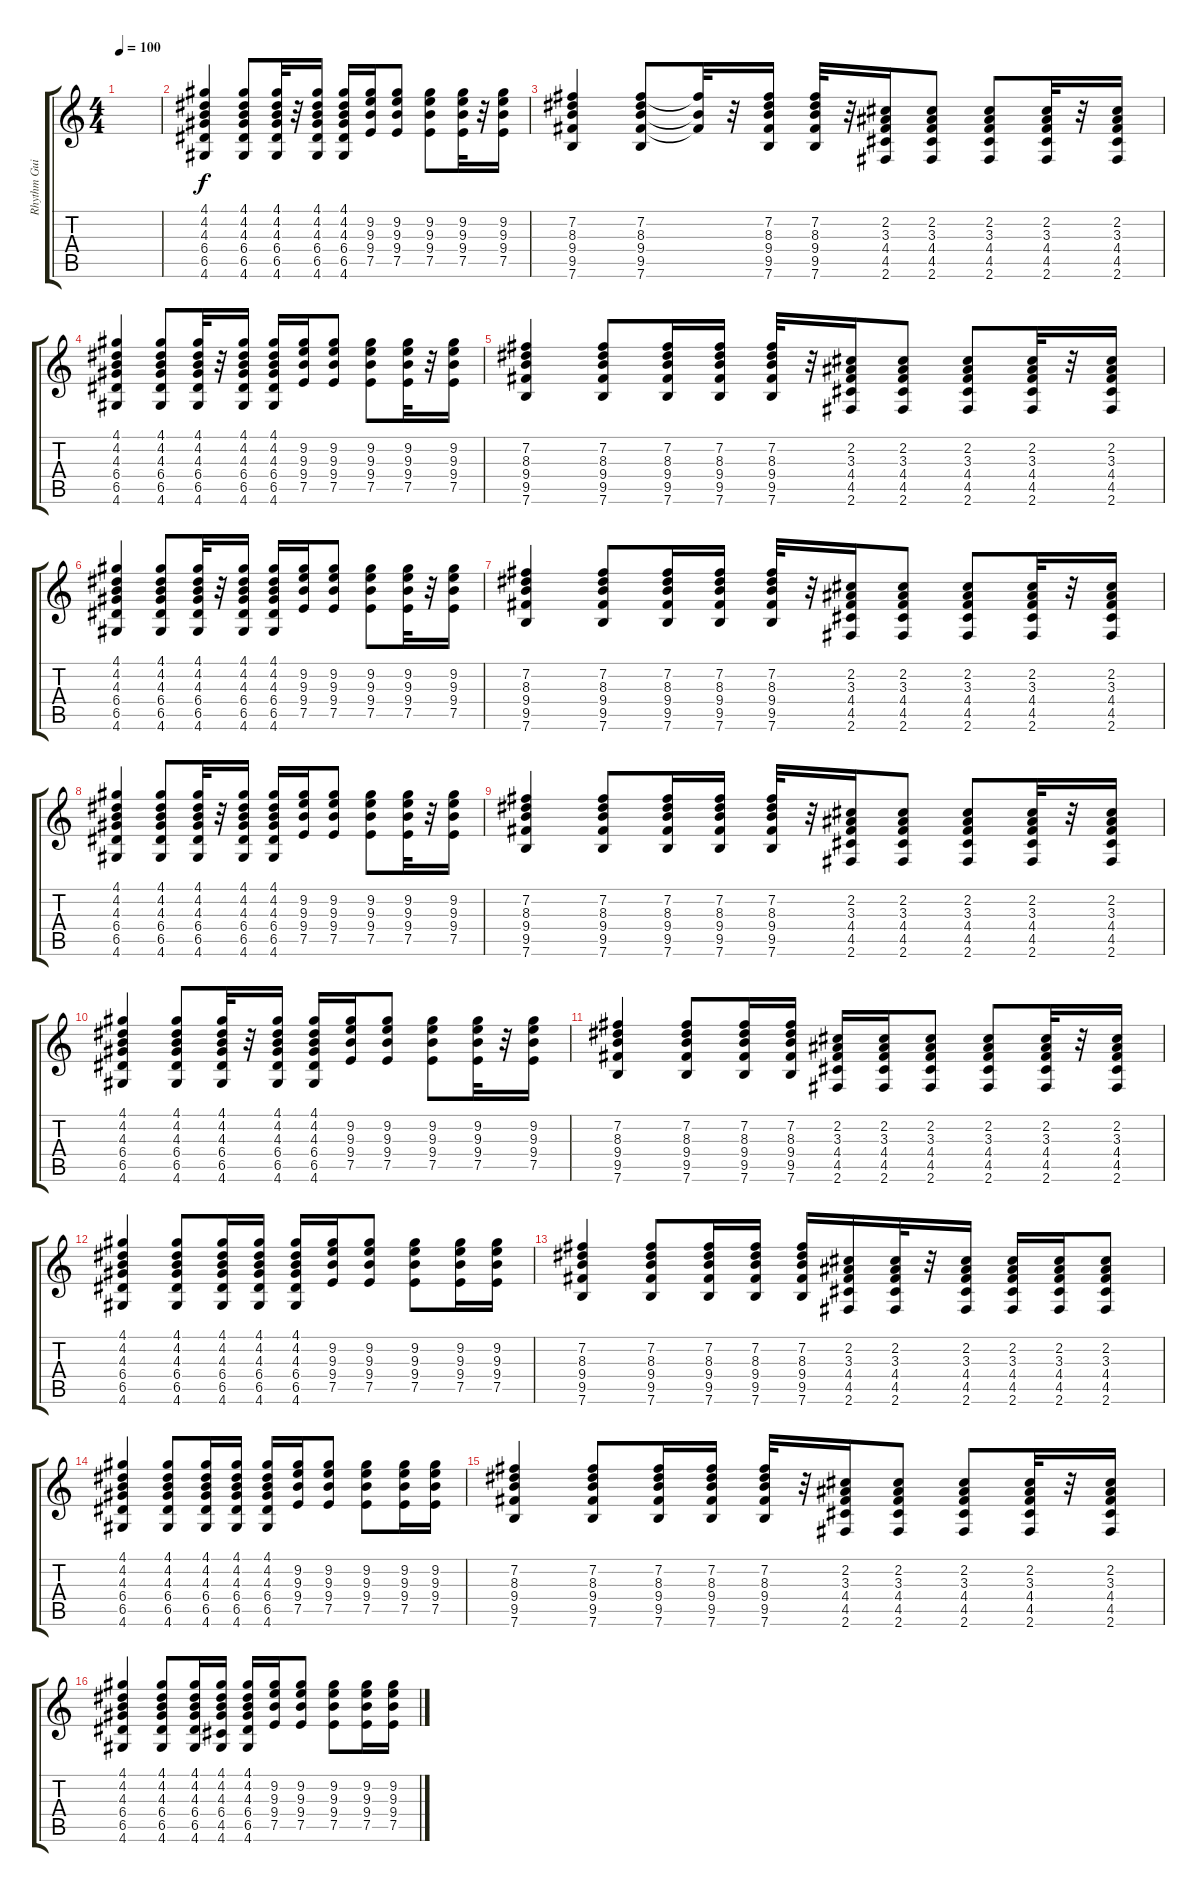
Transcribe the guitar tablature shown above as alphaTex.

\track ("Rhythm Guitar (Acoustic)" "Rhythm Gui") {instrument acousticguitarsteel}
\staff {score tabs}
\tuning (E4 B3 G3 D3 A2 E2) {hide}
\ts (4 4)
\tempo 100
\clef g2
\ks c
|
(4.1 4.2 4.3 6.4 6.5 4.6).4 (4.1 4.2 4.3 6.4 6.5 4.6).8 (4.1 4.2 4.3 6.4 6.5 4.6).32 r.32 (4.1 4.2 4.3 6.4 6.5 4.6).16 (4.1 4.2 4.3 6.4 6.5 4.6).16 (9.2 9.3 9.4 7.5).16 (9.2 9.3 9.4 7.5).8 (9.2 9.3 9.4 7.5).8 (9.2 9.3 9.4 7.5).32 r.32 (9.2 9.3 9.4 7.5).16 |
(7.2 8.3 9.4 9.5 7.6).4 (7.2 8.3 9.4 9.5 7.6).8 (7.2{t} 9.4{t} 9.5{t}).32 r.32 (7.2 8.3 9.4 9.5 7.6).16 (7.2 8.3 9.4 9.5 7.6).32 r.32 (2.2 3.3 4.4 4.5 2.6).16 (2.2 3.3 4.4 4.5 2.6).8 (2.2 3.3 4.4 4.5 2.6).8 (2.2 3.3 4.4 4.5 2.6).32 r.32 (2.2 3.3 4.4 4.5 2.6).16 |
(4.1 4.2 4.3 6.4 6.5 4.6).4 (4.1 4.2 4.3 6.4 6.5 4.6).8 (4.1 4.2 4.3 6.4 6.5 4.6).32 r.32 (4.1 4.2 4.3 6.4 6.5 4.6).16 (4.1 4.2 4.3 6.4 6.5 4.6).16 (9.2 9.3 9.4 7.5).16 (9.2 9.3 9.4 7.5).8 (9.2 9.3 9.4 7.5).8 (9.2 9.3 9.4 7.5).32 r.32 (9.2 9.3 9.4 7.5).16 |
(7.2 8.3 9.4 9.5 7.6).4 (7.2 8.3 9.4 9.5 7.6).8 (7.2 8.3 9.4 9.5 7.6).16 (7.2 8.3 9.4 9.5 7.6).16 (7.2 8.3 9.4 9.5 7.6).32 r.32 (2.2 3.3 4.4 4.5 2.6).16 (2.2 3.3 4.4 4.5 2.6).8 (2.2 3.3 4.4 4.5 2.6).8 (2.2 3.3 4.4 4.5 2.6).32 r.32 (2.2 3.3 4.4 4.5 2.6).16 |
(4.1 4.2 4.3 6.4 6.5 4.6).4 (4.1 4.2 4.3 6.4 6.5 4.6).8 (4.1 4.2 4.3 6.4 6.5 4.6).32 r.32 (4.1 4.2 4.3 6.4 6.5 4.6).16 (4.1 4.2 4.3 6.4 6.5 4.6).16 (9.2 9.3 9.4 7.5).16 (9.2 9.3 9.4 7.5).8 (9.2 9.3 9.4 7.5).8 (9.2 9.3 9.4 7.5).32 r.32 (9.2 9.3 9.4 7.5).16 |
(7.2 8.3 9.4 9.5 7.6).4 (7.2 8.3 9.4 9.5 7.6).8 (7.2 8.3 9.4 9.5 7.6).16 (7.2 8.3 9.4 9.5 7.6).16 (7.2 8.3 9.4 9.5 7.6).32 r.32 (2.2 3.3 4.4 4.5 2.6).16 (2.2 3.3 4.4 4.5 2.6).8 (2.2 3.3 4.4 4.5 2.6).8 (2.2 3.3 4.4 4.5 2.6).32 r.32 (2.2 3.3 4.4 4.5 2.6).16 |
(4.1 4.2 4.3 6.4 6.5 4.6).4 (4.1 4.2 4.3 6.4 6.5 4.6).8 (4.1 4.2 4.3 6.4 6.5 4.6).32 r.32 (4.1 4.2 4.3 6.4 6.5 4.6).16 (4.1 4.2 4.3 6.4 6.5 4.6).16 (9.2 9.3 9.4 7.5).16 (9.2 9.3 9.4 7.5).8 (9.2 9.3 9.4 7.5).8 (9.2 9.3 9.4 7.5).32 r.32 (9.2 9.3 9.4 7.5).16 |
(7.2 8.3 9.4 9.5 7.6).4 (7.2 8.3 9.4 9.5 7.6).8 (7.2 8.3 9.4 9.5 7.6).16 (7.2 8.3 9.4 9.5 7.6).16 (7.2 8.3 9.4 9.5 7.6).32 r.32 (2.2 3.3 4.4 4.5 2.6).16 (2.2 3.3 4.4 4.5 2.6).8 (2.2 3.3 4.4 4.5 2.6).8 (2.2 3.3 4.4 4.5 2.6).32 r.32 (2.2 3.3 4.4 4.5 2.6).16 |
(4.1 4.2 4.3 6.4 6.5 4.6).4 (4.1 4.2 4.3 6.4 6.5 4.6).8 (4.1 4.2 4.3 6.4 6.5 4.6).32 r.32 (4.1 4.2 4.3 6.4 6.5 4.6).16 (4.1 4.2 4.3 6.4 6.5 4.6).16 (9.2 9.3 9.4 7.5).16 (9.2 9.3 9.4 7.5).8 (9.2 9.3 9.4 7.5).8 (9.2 9.3 9.4 7.5).32 r.32 (9.2 9.3 9.4 7.5).16 |
(7.2 8.3 9.4 9.5 7.6).4 (7.2 8.3 9.4 9.5 7.6).8 (7.2 8.3 9.4 9.5 7.6).16 (7.2 8.3 9.4 9.5 7.6).16 (2.2 3.3 4.4 4.5 2.6).16 (2.2 3.3 4.4 4.5 2.6).16 (2.2 3.3 4.4 4.5 2.6).8 (2.2 3.3 4.4 4.5 2.6).8 (2.2 3.3 4.4 4.5 2.6).32 r.32 (2.2 3.3 4.4 4.5 2.6).16 |
(4.1 4.2 4.3 6.4 6.5 4.6).4 (4.1 4.2 4.3 6.4 6.5 4.6).8 (4.1 4.2 4.3 6.4 6.5 4.6).16 (4.1 4.2 4.3 6.4 6.5 4.6).16 (4.1 4.2 4.3 6.4 6.5 4.6).16 (9.2 9.3 9.4 7.5).16 (9.2 9.3 9.4 7.5).8 (9.2 9.3 9.4 7.5).8 (9.2 9.3 9.4 7.5).16 (9.2 9.3 9.4 7.5).16 |
(7.2 8.3 9.4 9.5 7.6).4 (7.2 8.3 9.4 9.5 7.6).8 (7.2 8.3 9.4 9.5 7.6).16 (7.2 8.3 9.4 9.5 7.6).16 (7.2 8.3 9.4 9.5 7.6).16 (2.2 3.3 4.4 4.5 2.6).16 (2.2 3.3 4.4 4.5 2.6).32 r.32 (2.2 3.3 4.4 4.5 2.6).16 (2.2 3.3 4.4 4.5 2.6).16 (2.2 3.3 4.4 4.5 2.6).16 (2.2 3.3 4.4 4.5 2.6).8 |
(4.1 4.2 4.3 6.4 6.5 4.6).4 (4.1 4.2 4.3 6.4 6.5 4.6).8 (4.1 4.2 4.3 6.4 6.5 4.6).16 (4.1 4.2 4.3 6.4 6.5 4.6).16 (4.1 4.2 4.3 6.4 6.5 4.6).16 (9.2 9.3 9.4 7.5).16 (9.2 9.3 9.4 7.5).8 (9.2 9.3 9.4 7.5).8 (9.2 9.3 9.4 7.5).16 (9.2 9.3 9.4 7.5).16 |
(7.2 8.3 9.4 9.5 7.6).4 (7.2 8.3 9.4 9.5 7.6).8 (7.2 8.3 9.4 9.5 7.6).16 (7.2 8.3 9.4 9.5 7.6).16 (7.2 8.3 9.4 9.5 7.6).32 r.32 (2.2 3.3 4.4 4.5 2.6).16 (2.2 3.3 4.4 4.5 2.6).8 (2.2 3.3 4.4 4.5 2.6).8 (2.2 3.3 4.4 4.5 2.6).32 r.32 (2.2 3.3 4.4 4.5 2.6).16 |
(4.1 4.2 4.3 6.4 6.5 4.6).4 (4.1 4.2 4.3 6.4 6.5 4.6).8 (4.1 4.2 4.3 6.4 6.5 4.6).16 (4.1 4.2 4.3 6.4 4.5 4.6).16 (4.1 4.2 4.3 6.4 6.5 4.6).16 (9.2 9.3 9.4 7.5).16 (9.2 9.3 9.4 7.5).8 (9.2 9.3 9.4 7.5).8 (9.2 9.3 9.4 7.5).16 (9.2 9.3 9.4 7.5).16
